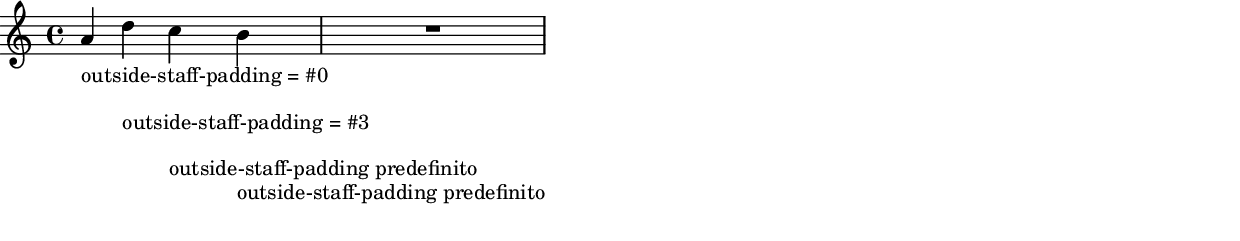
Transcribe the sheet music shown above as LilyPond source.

%% Generated by lilypond-book
%% Options: [exampleindent=10.16\mm,indent=0\mm,line-width=160\mm,paper-height=845.047\pt,paper-width=597.508\pt,papersize='(cons (* 597.508 pt) (* 845.047 pt)),quote,ragged-right,staffsize=18]
\include "lilypond-book-preamble.ly"


% ****************************************************************
% Start cut-&-pastable-section
% ****************************************************************

#(ly:set-option 'eps-box-padding 3.000000)

#(set-global-staff-size 18)

\paper {
  #(set-paper-size '(cons (* 597.508 pt) (* 845.047 pt)))
  indent = 0\mm
  line-width = 160\mm
  % offset the left padding, also add 1mm as lilypond creates cropped
  % images with a little space on the right
  line-width = #(- line-width (* mm  3.000000) (* mm 1))
  line-width = 160\mm - 2.0 * 10.16\mm
  % offset the left padding, also add 1mm as lilypond creates cropped
  % images with a little space on the right
  line-width = #(- line-width (* mm  3.000000) (* mm 1))
  ragged-right = ##t
}

\layout {
  
}




% ****************************************************************
% ly snippet:
% ****************************************************************
\sourcefileline 2812
\relative {
  \once \override TextScript.outside-staff-padding = #0
  a'4-"outside-staff-padding = #0"
  \once \override TextScript.outside-staff-padding = #3
  d-"outside-staff-padding = #3"
  c-"outside-staff-padding predefinito"
  b-"outside-staff-padding predefinito"
  R1
}


% ****************************************************************
% end ly snippet
% ****************************************************************
